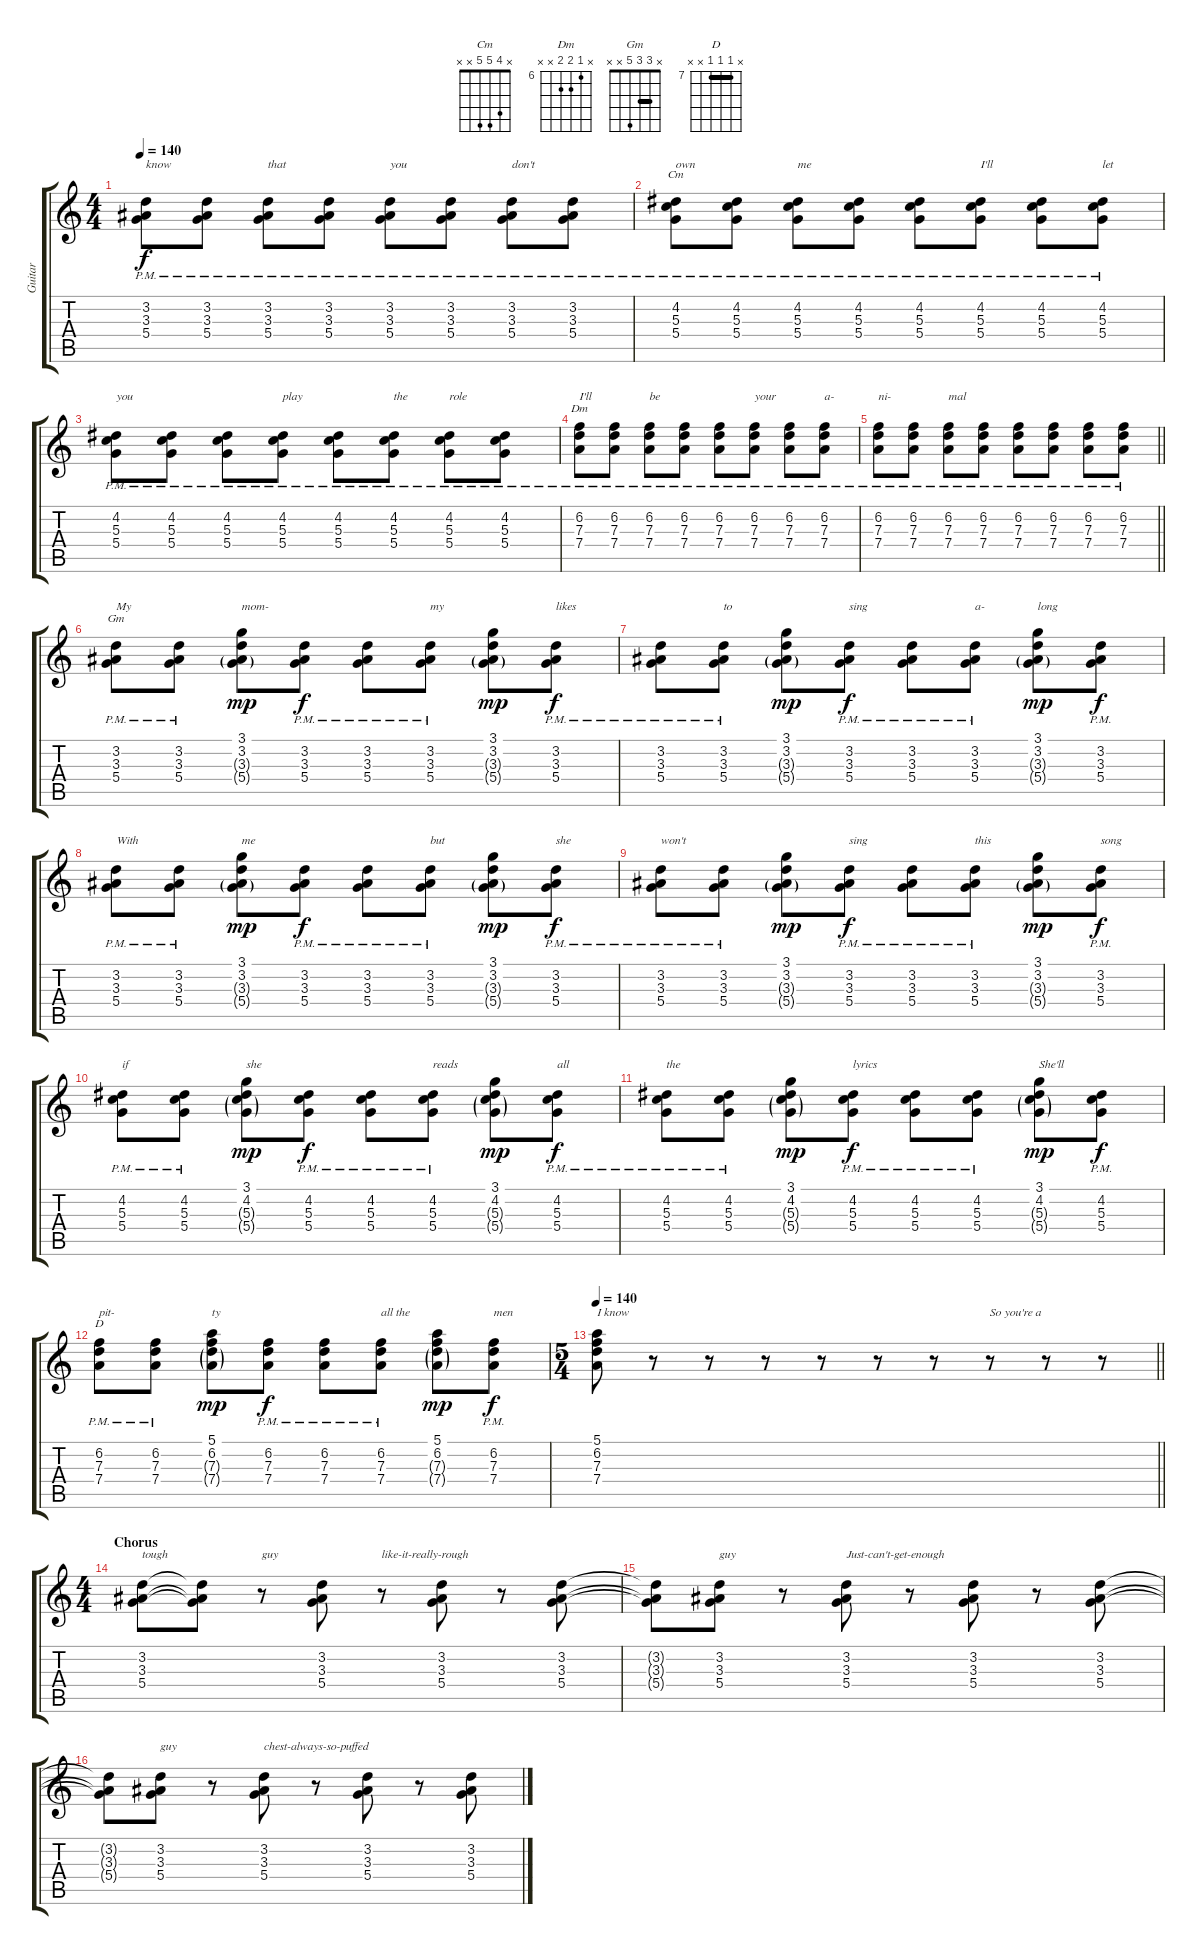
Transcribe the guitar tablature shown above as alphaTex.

\track ("Guitar" "Guitar") {instrument overdrivenguitar}
\staff {score tabs}
\tuning (E4 B3 G3 D3 A2 E2) {hide}
\chord ("Cm" x 4 5 5 x x)
\chord ("Dm" x 6 7 7 x x) {firstfret 6}
\chord ("Gm" x 3 3 5 x x) {barre 3}
\chord ("D" x 7 7 7 x x) {firstfret 7 barre 7}
\ts (4 4)
\tempo 140
\clef g2
\ks c
(3.2{pm} 3.3{pm} 5.4{pm}).8{txt "know" dy f} (3.2{pm} 3.3{pm} 5.4{pm}).8 (3.2{pm} 3.3{pm} 5.4{pm}).8{txt "that"} (3.2{pm} 3.3{pm} 5.4{pm}).8 (3.2{pm} 3.3{pm} 5.4{pm}).8{txt "you"} (3.2{pm} 3.3{pm} 5.4{pm}).8 (3.2{pm} 3.3{pm} 5.4{pm}).8{txt "don't"} (3.2{pm} 3.3{pm} 5.4{pm}).8 |
(4.2{pm} 5.3{pm} 5.4{pm}).8{ch "Cm" txt "own"} (4.2{pm} 5.3{pm} 5.4{pm}).8 (4.2{pm} 5.3{pm} 5.4{pm}).8{txt "me"} (4.2{pm} 5.3{pm} 5.4{pm}).8 (4.2{pm} 5.3{pm} 5.4{pm}).8 (4.2{pm} 5.3{pm} 5.4{pm}).8{txt "I'll"} (4.2{pm} 5.3{pm} 5.4{pm}).8 (4.2{pm} 5.3{pm} 5.4{pm}).8{txt "let"} |
(4.2{pm} 5.3{pm} 5.4{pm}).8{txt "you"} (4.2{pm} 5.3{pm} 5.4{pm}).8 (4.2{pm} 5.3{pm} 5.4{pm}).8 (4.2{pm} 5.3{pm} 5.4{pm}).8{txt "play"} (4.2{pm} 5.3{pm} 5.4{pm}).8 (4.2{pm} 5.3{pm} 5.4{pm}).8{txt "the"} (4.2{pm} 5.3{pm} 5.4{pm}).8{txt "role"} (4.2{pm} 5.3{pm} 5.4{pm}).8 |
(6.2{pm} 7.3{pm} 7.4{pm}).8{ch "Dm" txt "I'll"} (6.2{pm} 7.3{pm} 7.4{pm}).8 (6.2{pm} 7.3{pm} 7.4{pm}).8{txt "be"} (6.2{pm} 7.3{pm} 7.4{pm}).8 (6.2{pm} 7.3{pm} 7.4{pm}).8 (6.2{pm} 7.3{pm} 7.4{pm}).8{txt "your"} (6.2{pm} 7.3{pm} 7.4{pm}).8 (6.2{pm} 7.3{pm} 7.4{pm}).8{txt "a-"} |
\barLineRight lightlight
(6.2{pm} 7.3{pm} 7.4{pm}).8{txt "ni-"} (6.2{pm} 7.3{pm} 7.4{pm}).8 (6.2{pm} 7.3{pm} 7.4{pm}).8{txt "mal"} (6.2{pm} 7.3{pm} 7.4{pm}).8 (6.2{pm} 7.3{pm} 7.4{pm}).8 (6.2{pm} 7.3{pm} 7.4{pm}).8 (6.2{pm} 7.3{pm} 7.4{pm}).8 (6.2{pm} 7.3{pm} 7.4{pm}).8 |
(3.2{pm} 3.3{pm} 5.4{pm}).8{ch "Gm" txt "My"} (3.2{pm} 3.3{pm} 5.4{pm}).8 (3.1 3.2 3.3{g} 5.4{g}).8{txt "mom-" dy mp} (3.2{pm} 3.3{pm} 5.4{pm}).8{dy f} (3.2{pm} 3.3{pm} 5.4{pm}).8 (3.2{pm} 3.3{pm} 5.4{pm}).8{txt "my"} (3.1 3.2 3.3{g} 5.4{g}).8{dy mp} (3.2{pm} 3.3{pm} 5.4{pm}).8{txt "likes" dy f} |
(3.2{pm} 3.3{pm} 5.4{pm}).8 (3.2{pm} 3.3{pm} 5.4{pm}).8{txt "to"} (3.1 3.2 3.3{g} 5.4{g}).8{dy mp} (3.2{pm} 3.3{pm} 5.4{pm}).8{txt "sing" dy f} (3.2{pm} 3.3{pm} 5.4{pm}).8 (3.2{pm} 3.3{pm} 5.4{pm}).8{txt "a-"} (3.1 3.2 3.3{g} 5.4{g}).8{txt "long" dy mp} (3.2{pm} 3.3{pm} 5.4{pm}).8{dy f} |
(3.2{pm} 3.3{pm} 5.4{pm}).8{txt "With"} (3.2{pm} 3.3{pm} 5.4{pm}).8 (3.1 3.2 3.3{g} 5.4{g}).8{txt "me" dy mp} (3.2{pm} 3.3{pm} 5.4{pm}).8{dy f} (3.2{pm} 3.3{pm} 5.4{pm}).8 (3.2{pm} 3.3{pm} 5.4{pm}).8{txt "but"} (3.1 3.2 3.3{g} 5.4{g}).8{dy mp} (3.2{pm} 3.3{pm} 5.4{pm}).8{txt "she" dy f} |
(3.2{pm} 3.3{pm} 5.4{pm}).8{txt "won't"} (3.2{pm} 3.3{pm} 5.4{pm}).8 (3.1 3.2 3.3{g} 5.4{g}).8{dy mp} (3.2{pm} 3.3{pm} 5.4{pm}).8{txt "sing" dy f} (3.2{pm} 3.3{pm} 5.4{pm}).8 (3.2{pm} 3.3{pm} 5.4{pm}).8{txt "this"} (3.1 3.2 3.3{g} 5.4{g}).8{dy mp} (3.2{pm} 3.3{pm} 5.4{pm}).8{txt "song" dy f} |
(4.2{pm} 5.3{pm} 5.4{pm}).8{txt "if"} (4.2{pm} 5.3{pm} 5.4{pm}).8 (3.1 4.2 5.3{g} 5.4{g}).8{txt "she" dy mp} (4.2{pm} 5.3{pm} 5.4{pm}).8{dy f} (4.2{pm} 5.3{pm} 5.4{pm}).8 (4.2{pm} 5.3{pm} 5.4{pm}).8{txt "reads"} (3.1 4.2 5.3{g} 5.4{g}).8{dy mp} (4.2{pm} 5.3{pm} 5.4{pm}).8{txt "all" dy f} |
(4.2{pm} 5.3{pm} 5.4{pm}).8{txt "the"} (4.2{pm} 5.3{pm} 5.4{pm}).8 (3.1 4.2 5.3{g} 5.4{g}).8{dy mp} (4.2{pm} 5.3{pm} 5.4{pm}).8{txt "lyrics" dy f} (4.2{pm} 5.3{pm} 5.4{pm}).8 (4.2{pm} 5.3{pm} 5.4{pm}).8 (3.1 4.2 5.3{g} 5.4{g}).8{txt "She'll" dy mp} (4.2{pm} 5.3{pm} 5.4{pm}).8{dy f} |
(6.2{pm} 7.3{pm} 7.4{pm}).8{ch "D" txt "pit-"} (6.2{pm} 7.3{pm} 7.4{pm}).8 (5.1 6.2 7.3{g} 7.4{g}).8{txt "ty" dy mp} (6.2{pm} 7.3{pm} 7.4{pm}).8{dy f} (6.2{pm} 7.3{pm} 7.4{pm}).8 (6.2{pm} 7.3{pm} 7.4{pm}).8{txt "all the"} (5.1 6.2 7.3{g} 7.4{g}).8{dy mp} (6.2{pm} 7.3{pm} 7.4{pm}).8{txt "men" dy f} |
\ts (5 4)
\tempo 140
\barLineRight lightlight
(5.1 6.2 7.3 7.4).8{txt "I know"} r.8 r.8 r.8 r.8 r.8 r.8 r.8{txt "So you're a"} r.8 r.8 |
\ts (4 4)
\section ("" "Chorus")
(3.2 3.3 5.4).8{txt "tough"} (3.2{t} 3.3{t} 5.4{t}).8 r.8{txt "guy"} (3.2 3.3 5.4).8 r.8{txt "like-it-really-rough"} (3.2 3.3 5.4).8 r.8 (3.2 3.3 5.4).8 |
(3.2{t} 3.3{t} 5.4{t}).8 (3.2 3.3 5.4).8{txt "guy"} r.8 (3.2 3.3 5.4).8{txt "Just-can't-get-enough"} r.8 (3.2 3.3 5.4).8 r.8 (3.2 3.3 5.4).8 |
(3.2{t} 3.3{t} 5.4{t}).8 (3.2 3.3 5.4).8{txt "guy"} r.8 (3.2 3.3 5.4).8{txt "chest-always-so-puffed"} r.8 (3.2 3.3 5.4).8 r.8 (3.2 3.3 5.4).8
